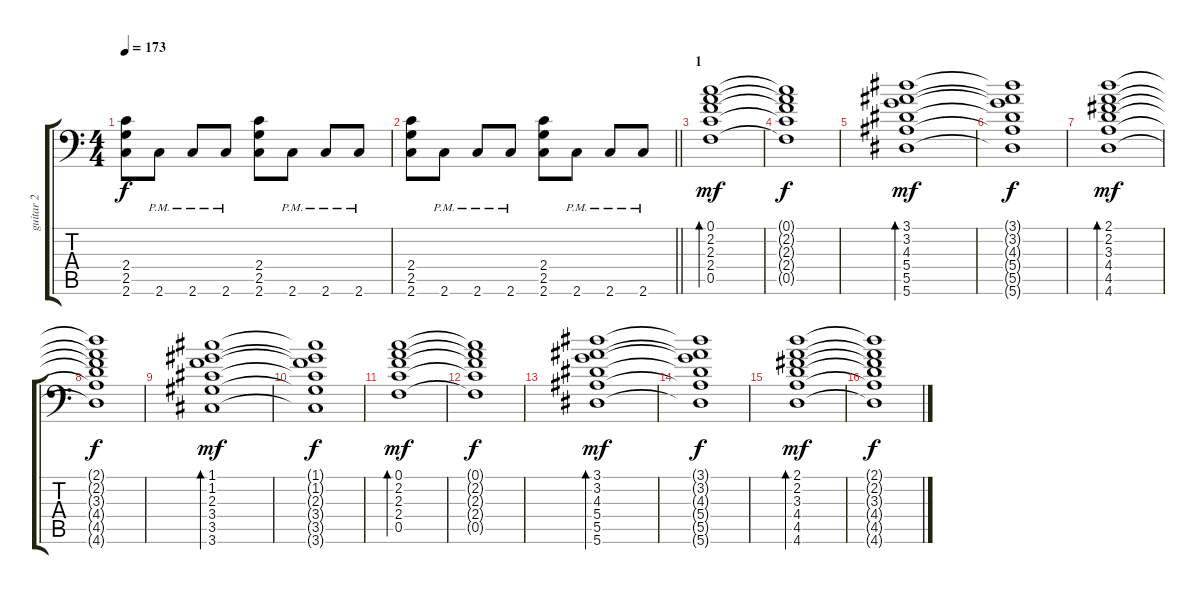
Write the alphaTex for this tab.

\track ("guitar 2" "guitar 2") {instrument overdrivenguitar}
\staff {score tabs}
\tuning (C4 G3 Eb3 Bb2 F2 Bb1) {hide}
\ts (4 4)
\tempo 173
\clef f4
\ks c
(2.4 2.5 2.6).8{dy f} 2.6{pm}.8 2.6{pm}.8 2.6{pm}.8 (2.4 2.5 2.6).8 2.6{pm}.8 2.6{pm}.8 2.6{pm}.8 |
\barLineRight lightlight
(2.4 2.5 2.6).8 2.6{pm}.8 2.6{pm}.8 2.6{pm}.8 (2.4 2.5 2.6).8 2.6{pm}.8 2.6{pm}.8 2.6{pm}.8 |
\section ("" "1")
(0.1 2.2 2.3 2.4 0.5).1{bd 60 dy mf instrument acousticguitarsteel} |
(0.1{t} 2.2{t} 2.3{t} 2.4{t} 0.5{t}).1{dy f} |
(3.1 3.2 4.3 5.4 5.5 5.6).1{bd 60 dy mf} |
(3.1{t} 3.2{t} 4.3{t} 5.4{t} 5.5{t} 5.6{t}).1{dy f} |
(2.1 2.2 3.3 4.4 4.5 4.6).1{bd 60 dy mf} |
(2.1{t} 2.2{t} 3.3{t} 4.4{t} 4.5{t} 4.6{t}).1{dy f} |
(1.1 1.2 2.3 3.4 3.5 3.6).1{bd 60 dy mf} |
(1.1{t} 1.2{t} 2.3{t} 3.4{t} 3.5{t} 3.6{t}).1{dy f} |
(0.1 2.2 2.3 2.4 0.5).1{bd 60 dy mf} |
(0.1{t} 2.2{t} 2.3{t} 2.4{t} 0.5{t}).1{dy f} |
(3.1 3.2 4.3 5.4 5.5 5.6).1{bd 60 dy mf} |
(3.1{t} 3.2{t} 4.3{t} 5.4{t} 5.5{t} 5.6{t}).1{dy f} |
(2.1 2.2 3.3 4.4 4.5 4.6).1{bd 60 dy mf} |
(2.1{t} 2.2{t} 3.3{t} 4.4{t} 4.5{t} 4.6{t}).1{dy f}
